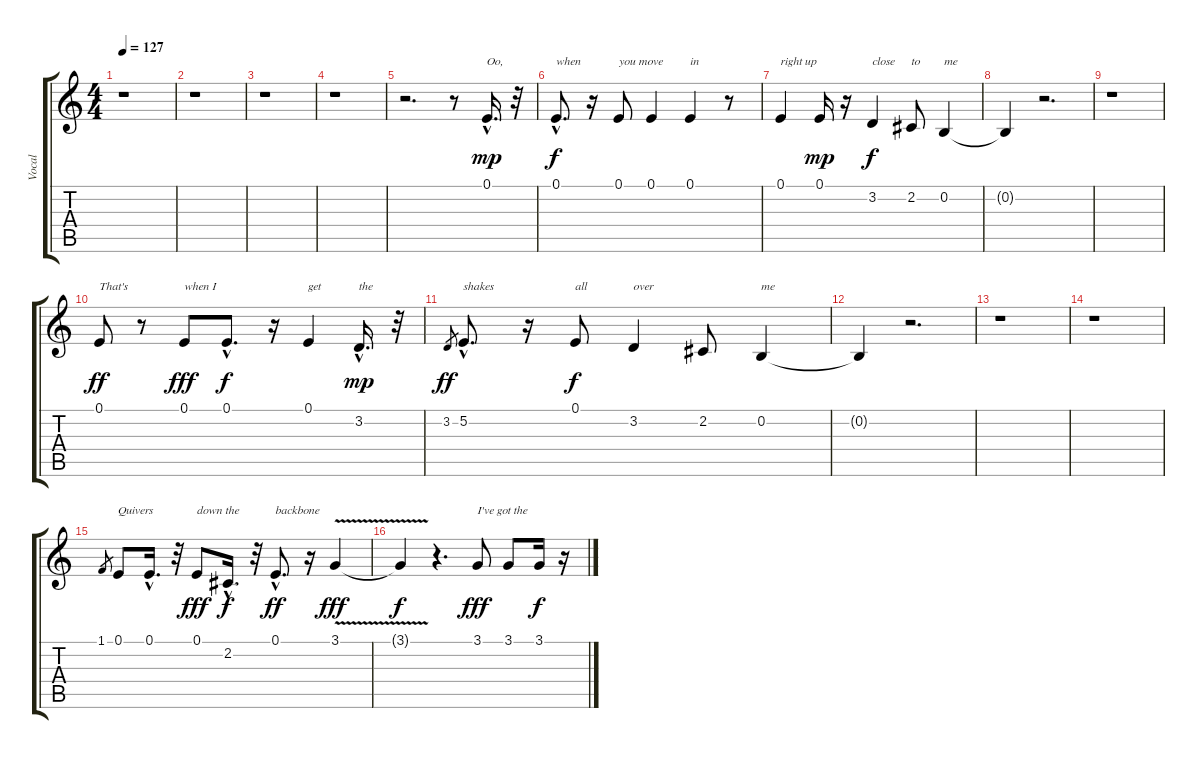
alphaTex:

\track ("Vocal" "Vocal") {instrument altosax}
\staff {score tabs}
\tuning (E4 B3 G3 D3 A2 E2) {hide}
\ts (4 4)
\tempo 127
\clef g2
\ks c
r.1{dy mp instrument altosax} |
r.1 |
r.1 |
r.1 |
r.2{d} r.8 0.1{hac}.16{d txt "Oo,"} r.32 |
0.1{hac}.8{d txt "when" dy f} r.16 0.1.8{txt "you move"} 0.1.4 0.1.4{txt "in"} r.8 |
0.1.4{txt "right up"} 0.1.16{dy mp} r.16 3.2.4{txt "close" dy f} 2.2.8{txt "to"} 0.2.4{txt "me"} |
0.2{t}.4 r.2{d} |
r.1 |
0.1.8{txt "That's" dy ff} r.8 0.1.8{txt "when I" dy fff} 0.1{hac}.8{d dy f} r.16 0.1.4{txt "get"} 3.2{hac}.16{d txt "the" dy mp} r.32 |
3.2.8{gr dy ff} 5.2{hac}.8{d txt "shakes"} r.16 0.1.8{txt "all" dy f} 3.2.4{txt "over"} 2.2.8 0.2.4{txt "me"} |
0.2{t}.4 r.2{d} |
r.1 |
r.1 |
1.1.8{gr} 0.1.8{txt "Quivers"} 0.1{hac}.16{d} r.32 0.1.8{txt "down the" dy fff} 2.2{hac}.16{d dy f} r.32 0.1{hac}.8{d txt "backbone" dy ff} r.16 3.1{v}.4{dy fff} |
3.1{t}.4{dy f} r.4{d} 3.1.8{txt "I've got the" dy fff} 3.1.8 3.1.16{dy f} r.16
